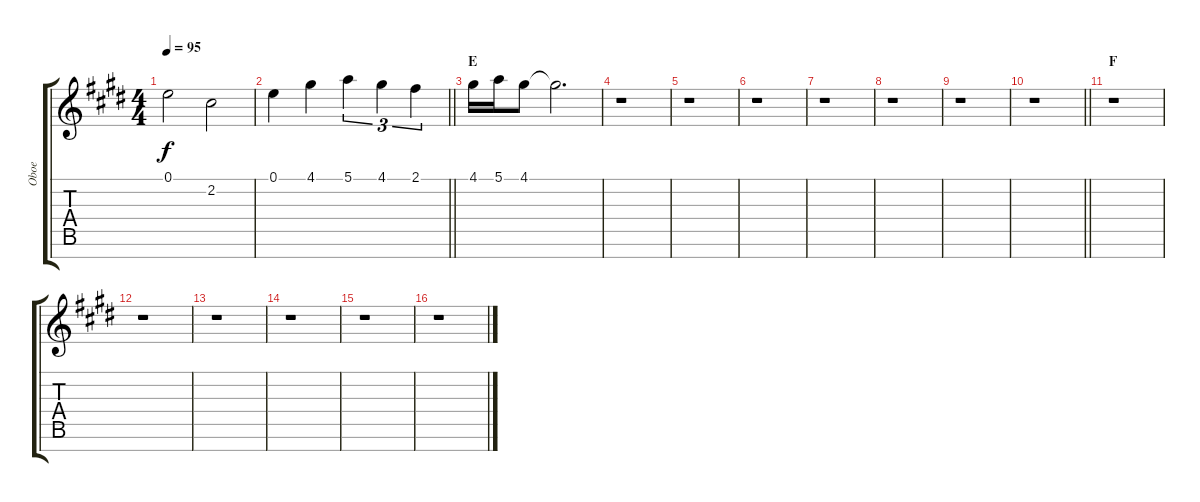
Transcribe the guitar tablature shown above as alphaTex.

\track ("Oboe" "Oboe") {instrument oboe}
\staff {score tabs}
\tuning (E5 B4 G4 D4 A3 E3 B2) {hide}
\ts (4 4)
\tempo 95
\clef g2
\ks e
0.1.2{dy f} 2.2.2 |
\barLineRight lightlight
0.1.4 4.1.4 5.1.4{tu (3 2)} 4.1.4{tu (3 2)} 2.1.4{tu (3 2)} |
\section ("" "E")
4.1.16 5.1.16 4.1.8 4.1{t}.2{d} |
r.1 |
r.1 |
r.1 |
r.1 |
r.1 |
r.1 |
\barLineRight lightlight
r.1 |
\section ("" "F")
r.1 |
r.1 |
r.1 |
r.1 |
r.1 |
r.1
